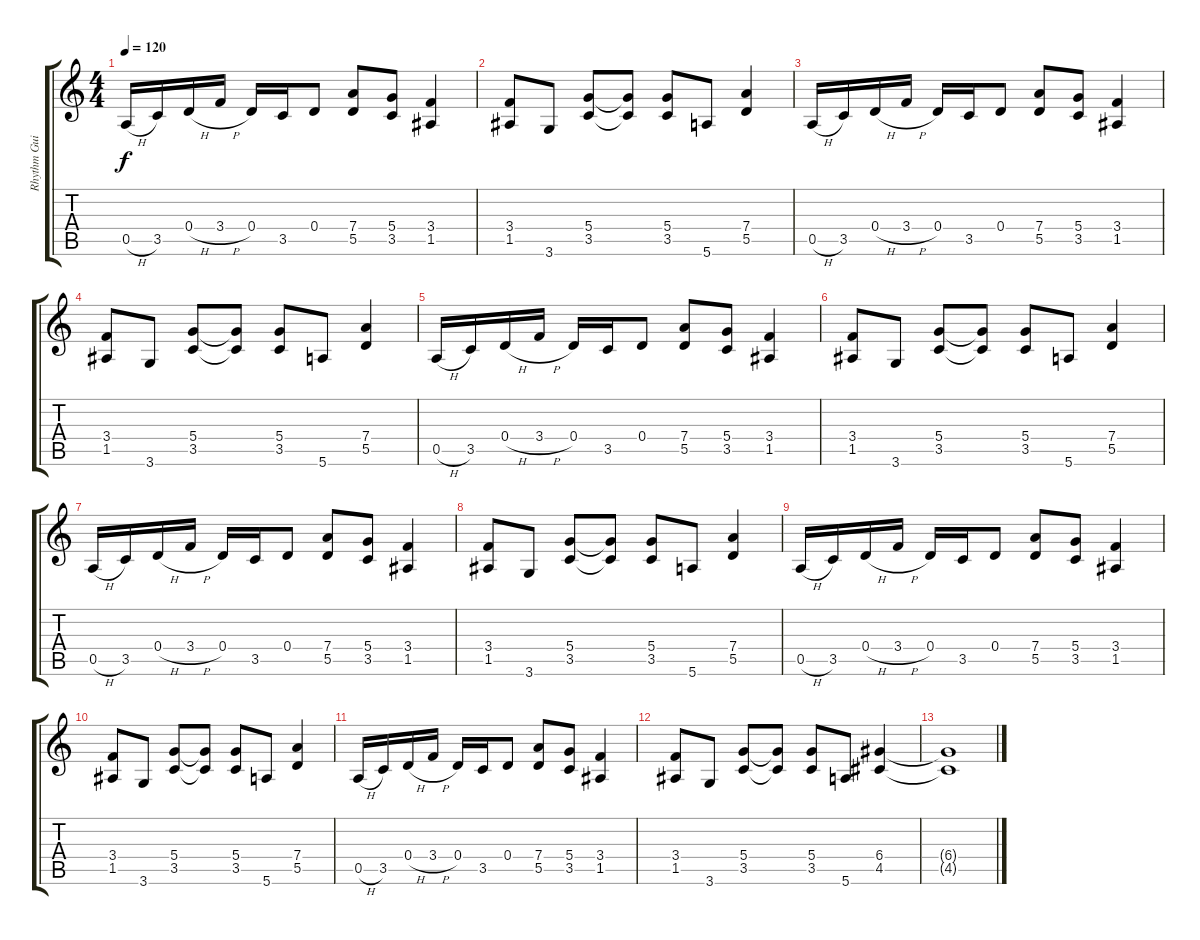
\track ("Rhythm Guitar" "Rhythm Gui") {instrument distortionguitar}
\staff {score tabs}
\tuning (E4 B3 G3 D3 A2 E2) {hide}
\ts (4 4)
\tempo 120
\clef g2
\ks c
0.5{h}.16{dy f instrument distortionguitar} 3.5.16 0.4{h}.16 3.4{h}.16 0.4.16 3.5.16 0.4.8 (7.4 5.5).8 (5.4 3.5).8 (3.4 1.5).4 |
(3.4 1.5).8 3.6.8 (5.4 3.5).8 (5.4{t} 3.5{t}).8 (5.4 3.5).8 5.6.8 (7.4 5.5).4 |
0.5{h}.16 3.5.16 0.4{h}.16 3.4{h}.16 0.4.16 3.5.16 0.4.8 (7.4 5.5).8 (5.4 3.5).8 (3.4 1.5).4 |
(3.4 1.5).8 3.6.8 (5.4 3.5).8 (5.4{t} 3.5{t}).8 (5.4 3.5).8 5.6.8 (7.4 5.5).4 |
0.5{h}.16 3.5.16 0.4{h}.16 3.4{h}.16 0.4.16 3.5.16 0.4.8 (7.4 5.5).8 (5.4 3.5).8 (3.4 1.5).4 |
(3.4 1.5).8 3.6.8 (5.4 3.5).8 (5.4{t} 3.5{t}).8 (5.4 3.5).8 5.6.8 (7.4 5.5).4 |
0.5{h}.16 3.5.16 0.4{h}.16 3.4{h}.16 0.4.16 3.5.16 0.4.8 (7.4 5.5).8 (5.4 3.5).8 (3.4 1.5).4 |
(3.4 1.5).8 3.6.8 (5.4 3.5).8 (5.4{t} 3.5{t}).8 (5.4 3.5).8 5.6.8 (7.4 5.5).4 |
0.5{h}.16 3.5.16 0.4{h}.16 3.4{h}.16 0.4.16 3.5.16 0.4.8 (7.4 5.5).8 (5.4 3.5).8 (3.4 1.5).4 |
(3.4 1.5).8 3.6.8 (5.4 3.5).8 (5.4{t} 3.5{t}).8 (5.4 3.5).8 5.6.8 (7.4 5.5).4 |
0.5{h}.16 3.5.16 0.4{h}.16 3.4{h}.16 0.4.16 3.5.16 0.4.8 (7.4 5.5).8 (5.4 3.5).8 (3.4 1.5).4 |
(3.4 1.5).8 3.6.8 (5.4 3.5).8 (5.4{t} 3.5{t}).8 (5.4 3.5).8 5.6.8 (6.4 4.5).4 |
(6.4{t} 4.5{t}).1
